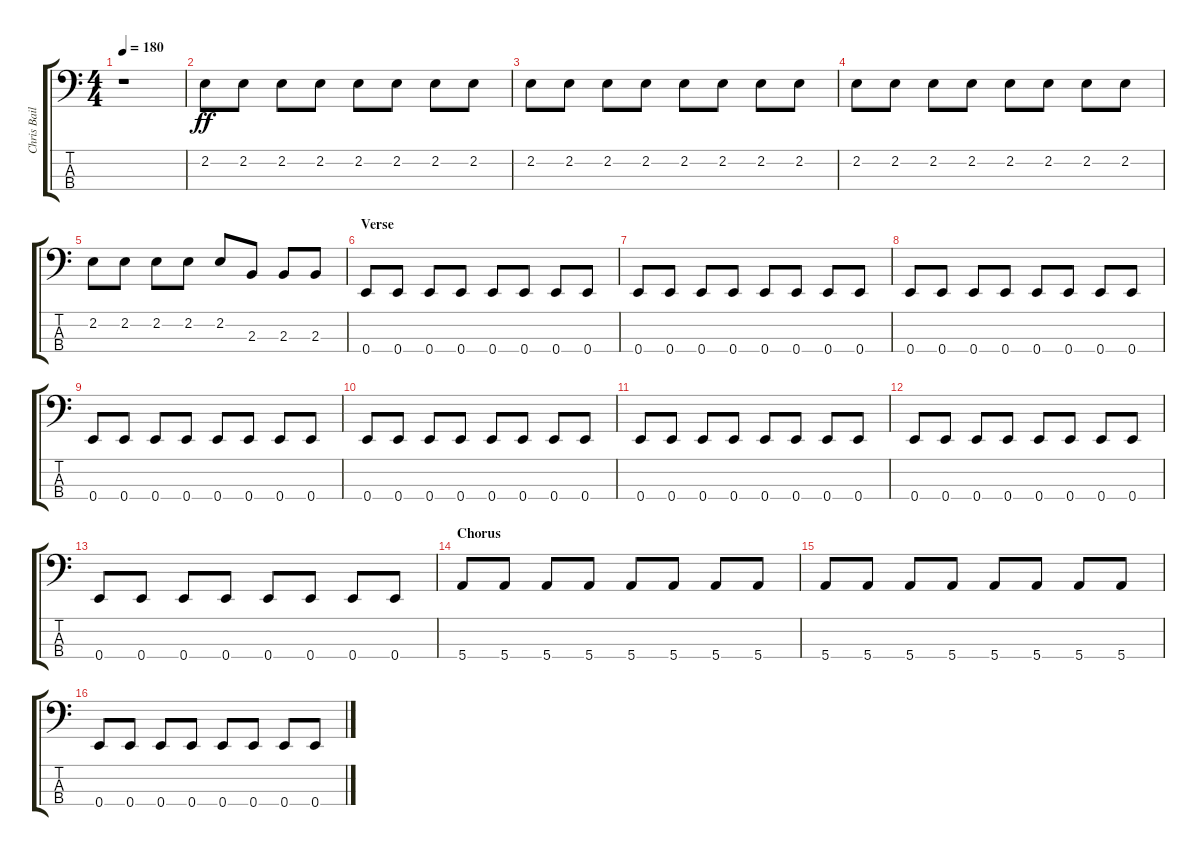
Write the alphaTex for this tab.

\track ("Chris Bailey" "Chris Bail") {instrument electricbasspick}
\staff {score tabs}
\tuning (G2 D2 A1 E1) {hide}
\ts (4 4)
\tempo 180
\clef f4
\ks c
r.1{dy ff} |
2.2.8 2.2.8 2.2.8 2.2.8 2.2.8 2.2.8 2.2.8 2.2.8 |
2.2.8 2.2.8 2.2.8 2.2.8 2.2.8 2.2.8 2.2.8 2.2.8 |
2.2.8 2.2.8 2.2.8 2.2.8 2.2.8 2.2.8 2.2.8 2.2.8 |
2.2.8 2.2.8 2.2.8 2.2.8 2.2.8 2.3.8 2.3.8 2.3.8 |
\section ("" "Verse")
0.4.8 0.4.8 0.4.8 0.4.8 0.4.8 0.4.8 0.4.8 0.4.8 |
0.4.8 0.4.8 0.4.8 0.4.8 0.4.8 0.4.8 0.4.8 0.4.8 |
0.4.8 0.4.8 0.4.8 0.4.8 0.4.8 0.4.8 0.4.8 0.4.8 |
0.4.8 0.4.8 0.4.8 0.4.8 0.4.8 0.4.8 0.4.8 0.4.8 |
0.4.8 0.4.8 0.4.8 0.4.8 0.4.8 0.4.8 0.4.8 0.4.8 |
0.4.8 0.4.8 0.4.8 0.4.8 0.4.8 0.4.8 0.4.8 0.4.8 |
0.4.8 0.4.8 0.4.8 0.4.8 0.4.8 0.4.8 0.4.8 0.4.8 |
0.4.8 0.4.8 0.4.8 0.4.8 0.4.8 0.4.8 0.4.8 0.4.8 |
\section ("" "Chorus")
5.4.8 5.4.8 5.4.8 5.4.8 5.4.8 5.4.8 5.4.8 5.4.8 |
5.4.8 5.4.8 5.4.8 5.4.8 5.4.8 5.4.8 5.4.8 5.4.8 |
0.4.8 0.4.8 0.4.8 0.4.8 0.4.8 0.4.8 0.4.8 0.4.8
